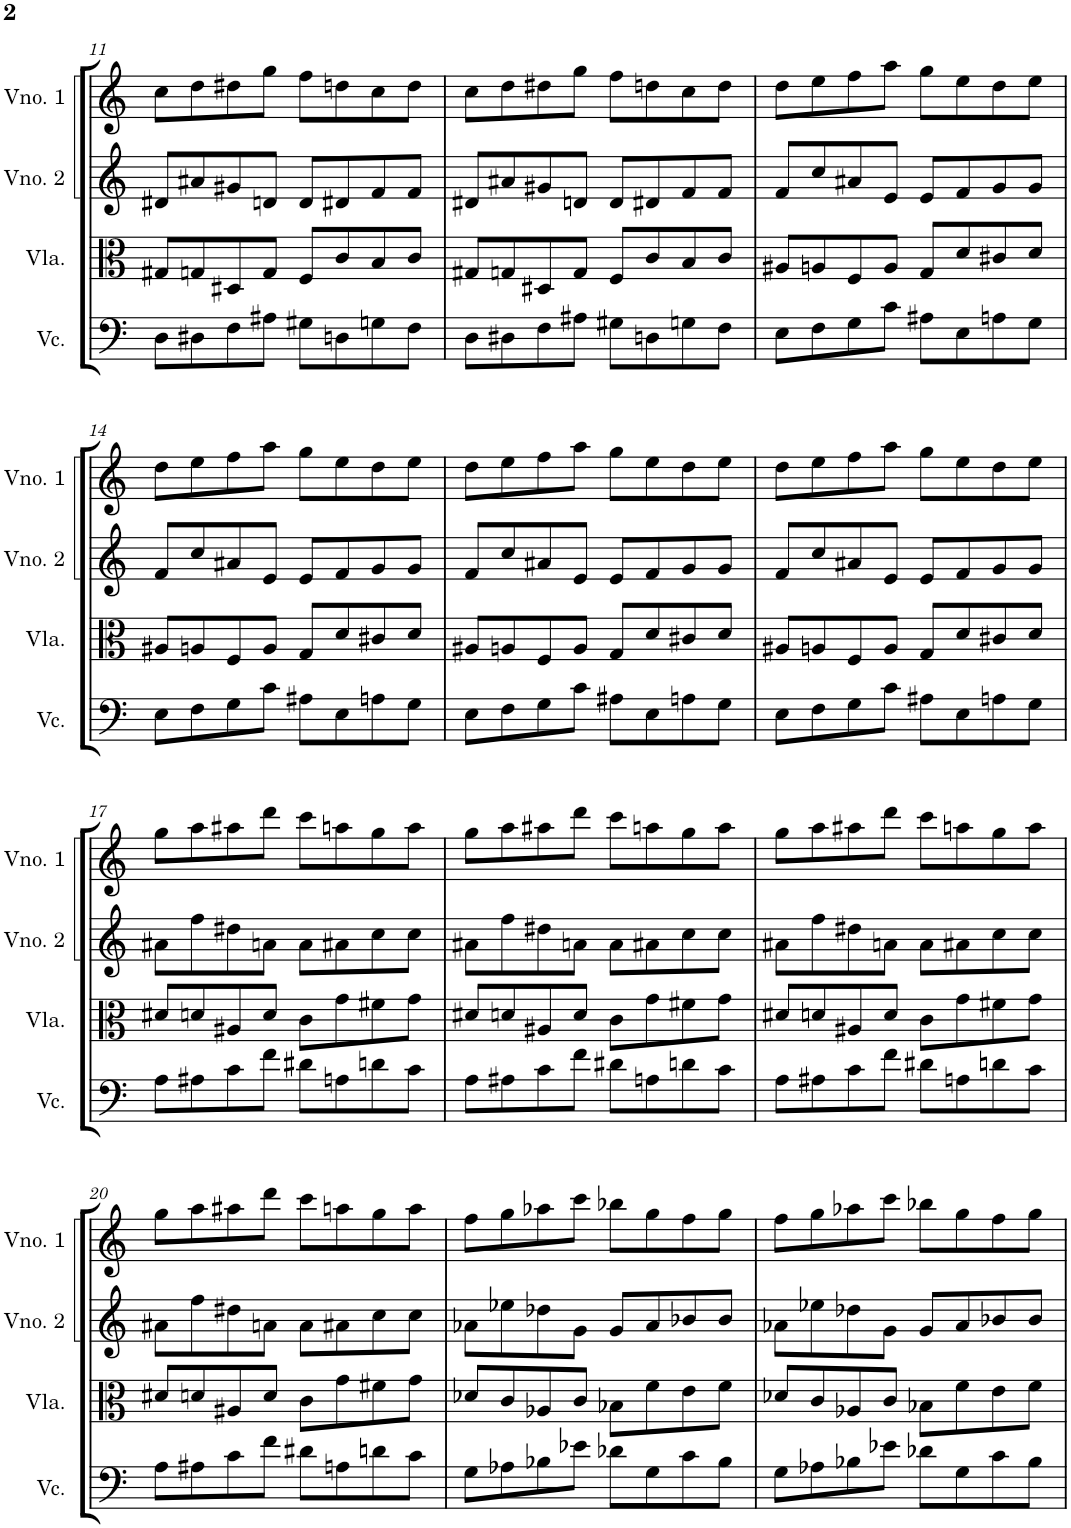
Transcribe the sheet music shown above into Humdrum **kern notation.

**kern	**kern	**kern	**kern
*part4	*part3	*part2	*part1
*staff4	*staff3	*staff2	*staff1
*I"Violoncelo	*I"Viola	*I"Violino 2	*I"Violino 1
*I'Vc.	*I'Vla.	*I'Vno. 2	*I'Vno. 1
!!LO:PB:g=z
*clefF4	*clefC3	*clefG2	*clefG2
*k[]	*k[]	*k[]	*k[]
*M4/4	*M4/4	*M4/4	*M4/4
=11	=11	=11	=11
8D\L	8G#X/L	8d#X/L	8cc\L
8D#X\	8Gn/	8a#X/	8dd\
8F\	8D#X/	8g#X/	8dd#X\
8A#X\J	8G/J	8dn/J	8gg\J
8G#X\L	8F/L	8d/L	8ff\L
8Dn\	8c/	8d#X/	8ddn\
8Gn\	8B/	8f/	8cc\
8F\J	8c/J	8f/J	8dd\J
=12	=12	=12	=12
8D\L	8G#X/L	8d#X/L	8cc\L
8D#X\	8Gn/	8a#X/	8dd\
8F\	8D#X/	8g#X/	8dd#X\
8A#X\J	8G/J	8dn/J	8gg\J
8G#X\L	8F/L	8d/L	8ff\L
8Dn\	8c/	8d#X/	8ddn\
8Gn\	8B/	8f/	8cc\
8F\J	8c/J	8f/J	8dd\J
=13	=13	=13	=13
8E\L	8A#X/L	8f/L	8dd\L
8F\	8An/	8cc/	8ee\
8G\	8F/	8a#X/	8ff\
8c\J	8A/J	8e/J	8aa\J
8A#X\L	8G/L	8e/L	8gg\L
8E\	8d/	8f/	8ee\
8An\	8c#X/	8g/	8dd\
8G\J	8d/J	8g/J	8ee\J
!!LO:LB:g=z
=14	=14	=14	=14
8E\L	8A#X/L	8f/L	8dd\L
8F\	8An/	8cc/	8ee\
8G\	8F/	8a#X/	8ff\
8c\J	8A/J	8e/J	8aa\J
8A#X\L	8G/L	8e/L	8gg\L
8E\	8d/	8f/	8ee\
8An\	8c#X/	8g/	8dd\
8G\J	8d/J	8g/J	8ee\J
=15	=15	=15	=15
8E\L	8A#X/L	8f/L	8dd\L
8F\	8An/	8cc/	8ee\
8G\	8F/	8a#X/	8ff\
8c\J	8A/J	8e/J	8aa\J
8A#X\L	8G/L	8e/L	8gg\L
8E\	8d/	8f/	8ee\
8An\	8c#X/	8g/	8dd\
8G\J	8d/J	8g/J	8ee\J
=16	=16	=16	=16
8E\L	8A#X/L	8f/L	8dd\L
8F\	8An/	8cc/	8ee\
8G\	8F/	8a#X/	8ff\
8c\J	8A/J	8e/J	8aa\J
8A#X\L	8G/L	8e/L	8gg\L
8E\	8d/	8f/	8ee\
8An\	8c#X/	8g/	8dd\
8G\J	8d/J	8g/J	8ee\J
!!LO:LB:g=z
=17	=17	=17	=17
8A\L	8d#X/L	8a#X\L	8gg\L
8A#X\	8dn/	8ff\	8aa\
8c\	8A#X/	8dd#X\	8aa#X\
8f\J	8d/J	8an\J	8ddd\J
8d#X\L	8c\L	8a\L	8ccc\L
8An\	8g\	8a#X\	8aan\
8dn\	8f#X\	8cc\	8gg\
8c\J	8g\J	8cc\J	8aa\J
=18	=18	=18	=18
8A\L	8d#X/L	8a#X\L	8gg\L
8A#X\	8dn/	8ff\	8aa\
8c\	8A#X/	8dd#X\	8aa#X\
8f\J	8d/J	8an\J	8ddd\J
8d#X\L	8c\L	8a\L	8ccc\L
8An\	8g\	8a#X\	8aan\
8dn\	8f#X\	8cc\	8gg\
8c\J	8g\J	8cc\J	8aa\J
=19	=19	=19	=19
8A\L	8d#X/L	8a#X\L	8gg\L
8A#X\	8dn/	8ff\	8aa\
8c\	8A#X/	8dd#X\	8aa#X\
8f\J	8d/J	8an\J	8ddd\J
8d#X\L	8c\L	8a\L	8ccc\L
8An\	8g\	8a#X\	8aan\
8dn\	8f#X\	8cc\	8gg\
8c\J	8g\J	8cc\J	8aa\J
!!LO:LB:g=z
=20	=20	=20	=20
8A\L	8d#X/L	8a#X\L	8gg\L
8A#X\	8dn/	8ff\	8aa\
8c\	8A#X/	8dd#X\	8aa#X\
8f\J	8d/J	8an\J	8ddd\J
8d#X\L	8c\L	8a\L	8ccc\L
8An\	8g\	8a#X\	8aan\
8dn\	8f#X\	8cc\	8gg\
8c\J	8g\J	8cc\J	8aa\J
=21	=21	=21	=21
8G\L	8d-X/L	8a-X\L	8ff\L
8A-X\	8c/	8ee-X\	8gg\
8B-X\	8A-X/	8dd-X\	8aa-X\
8e-X\J	8c/J	8g\J	8ccc\J
8d-X\L	8B-X\L	8g/L	8bb-X\L
8G\	8f\	8a-/	8gg\
8c\	8e\	8b-X/	8ff\
8B-\J	8f\J	8b-/J	8gg\J
=22	=22	=22	=22
8G\L	8d-X/L	8a-X\L	8ff\L
8A-X\	8c/	8ee-X\	8gg\
8B-X\	8A-X/	8dd-X\	8aa-X\
8e-X\J	8c/J	8g\J	8ccc\J
8d-X\L	8B-X\L	8g/L	8bb-X\L
8G\	8f\	8a-/	8gg\
8c\	8e\	8b-X/	8ff\
8B-\J	8f\J	8b-/J	8gg\J
=	=	=	=
*-	*-	*-	*-
